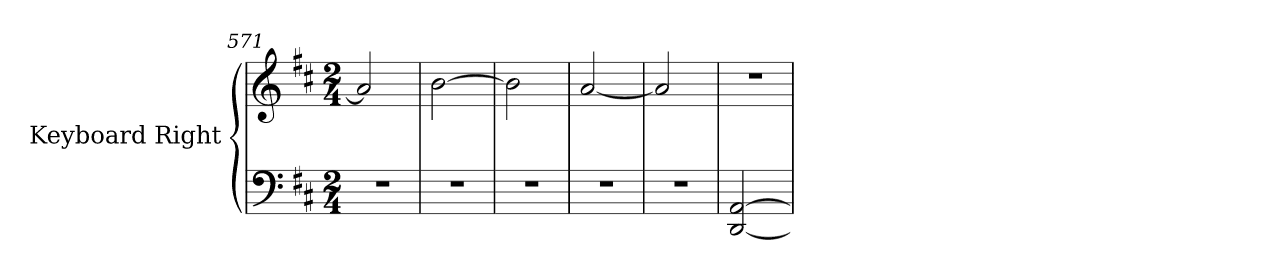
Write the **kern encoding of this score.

**kern	**kern
*part1	*part1
*staff2	*staff1
*I"Keyboard Right	*
*I'Keyboard Right	*
!!LO:LB:g=z
*clefF4	*clefG2
*k[f#c#]	*k[f#c#]
*D:	*D:
*M2/4	*M2/4
=571	=571
2r	2a/]
=572	=572
2r	[2b\
=573	=573
2r	2b\]
=574	=574
2r	[2a/
=575	=575
2r	2a/]
=576	=576
[2DD/ [2AA/	2r
=	=
*-	*-
